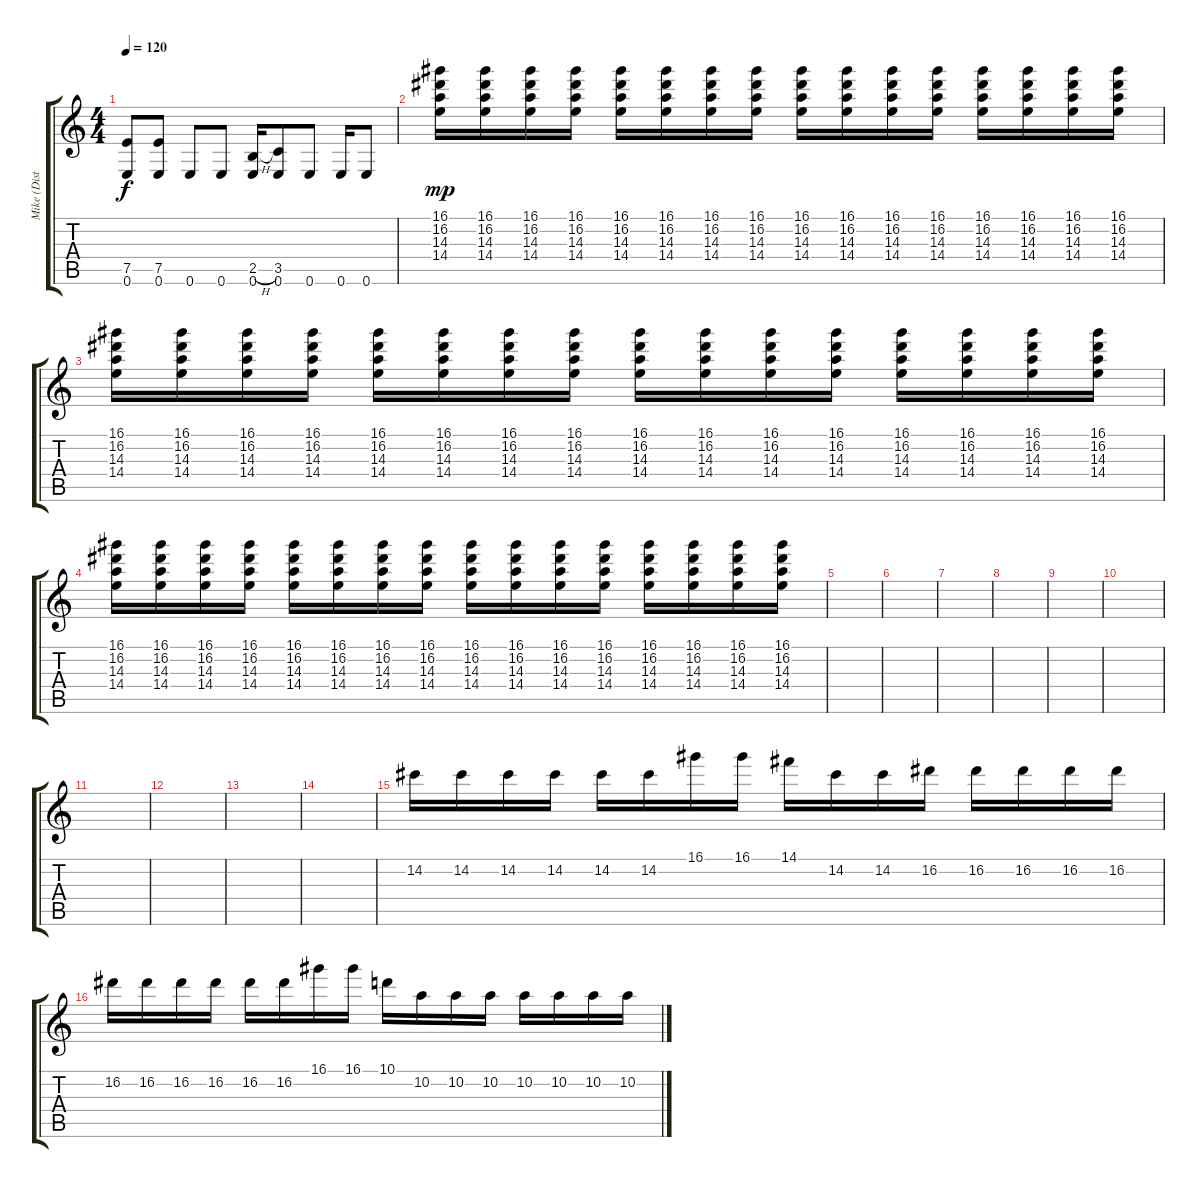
\track ("Mike (Disto)" "Mike (Dist") {instrument distortionguitar}
\staff {score tabs}
\tuning (E4 B3 G3 D3 A2 E2) {hide}
\ts (4 4)
\tempo 120
\clef g2
\ks c
(7.5 0.6).8{dy f} (7.5 0.6).8 0.6.8 0.6.8 (2.5{h} 0.6).16 (3.5 0.6).8 0.6.8 0.6.16 0.6.8 |
(16.1 16.2 14.3 14.4).16{dy mp} (16.1 16.2 14.3 14.4).16 (16.1 16.2 14.3 14.4).16 (16.1 16.2 14.3 14.4).16 (16.1 16.2 14.3 14.4).16 (16.1 16.2 14.3 14.4).16 (16.1 16.2 14.3 14.4).16 (16.1 16.2 14.3 14.4).16 (16.1 16.2 14.3 14.4).16 (16.1 16.2 14.3 14.4).16 (16.1 16.2 14.3 14.4).16 (16.1 16.2 14.3 14.4).16 (16.1 16.2 14.3 14.4).16 (16.1 16.2 14.3 14.4).16 (16.1 16.2 14.3 14.4).16 (16.1 16.2 14.3 14.4).16 |
(16.1 16.2 14.3 14.4).16 (16.1 16.2 14.3 14.4).16 (16.1 16.2 14.3 14.4).16 (16.1 16.2 14.3 14.4).16 (16.1 16.2 14.3 14.4).16 (16.1 16.2 14.3 14.4).16 (16.1 16.2 14.3 14.4).16 (16.1 16.2 14.3 14.4).16 (16.1 16.2 14.3 14.4).16 (16.1 16.2 14.3 14.4).16 (16.1 16.2 14.3 14.4).16 (16.1 16.2 14.3 14.4).16 (16.1 16.2 14.3 14.4).16 (16.1 16.2 14.3 14.4).16 (16.1 16.2 14.3 14.4).16 (16.1 16.2 14.3 14.4).16 |
(16.1 16.2 14.3 14.4).16{volume 0} (16.1 16.2 14.3 14.4).16 (16.1 16.2 14.3 14.4).16 (16.1 16.2 14.3 14.4).16 (16.1 16.2 14.3 14.4).16 (16.1 16.2 14.3 14.4).16 (16.1 16.2 14.3 14.4).16 (16.1 16.2 14.3 14.4).16 (16.1 16.2 14.3 14.4).16 (16.1 16.2 14.3 14.4).16 (16.1 16.2 14.3 14.4).16 (16.1 16.2 14.3 14.4).16 (16.1 16.2 14.3 14.4).16 (16.1 16.2 14.3 14.4).16 (16.1 16.2 14.3 14.4).16 (16.1 16.2 14.3 14.4).16 |
|
|
|
|
|
|
|
|
|
|
14.2.16{volume 16} 14.2.16 14.2.16 14.2.16 14.2.16 14.2.16 16.1.16 16.1.16 14.1.16 14.2.16 14.2.16 16.2.16 16.2.16 16.2.16 16.2.16 16.2.16 |
16.2.16 16.2.16 16.2.16 16.2.16 16.2.16 16.2.16 16.1.16 16.1.16 10.1.16 10.2.16 10.2.16 10.2.16 10.2.16 10.2.16 10.2.16 10.2.16
